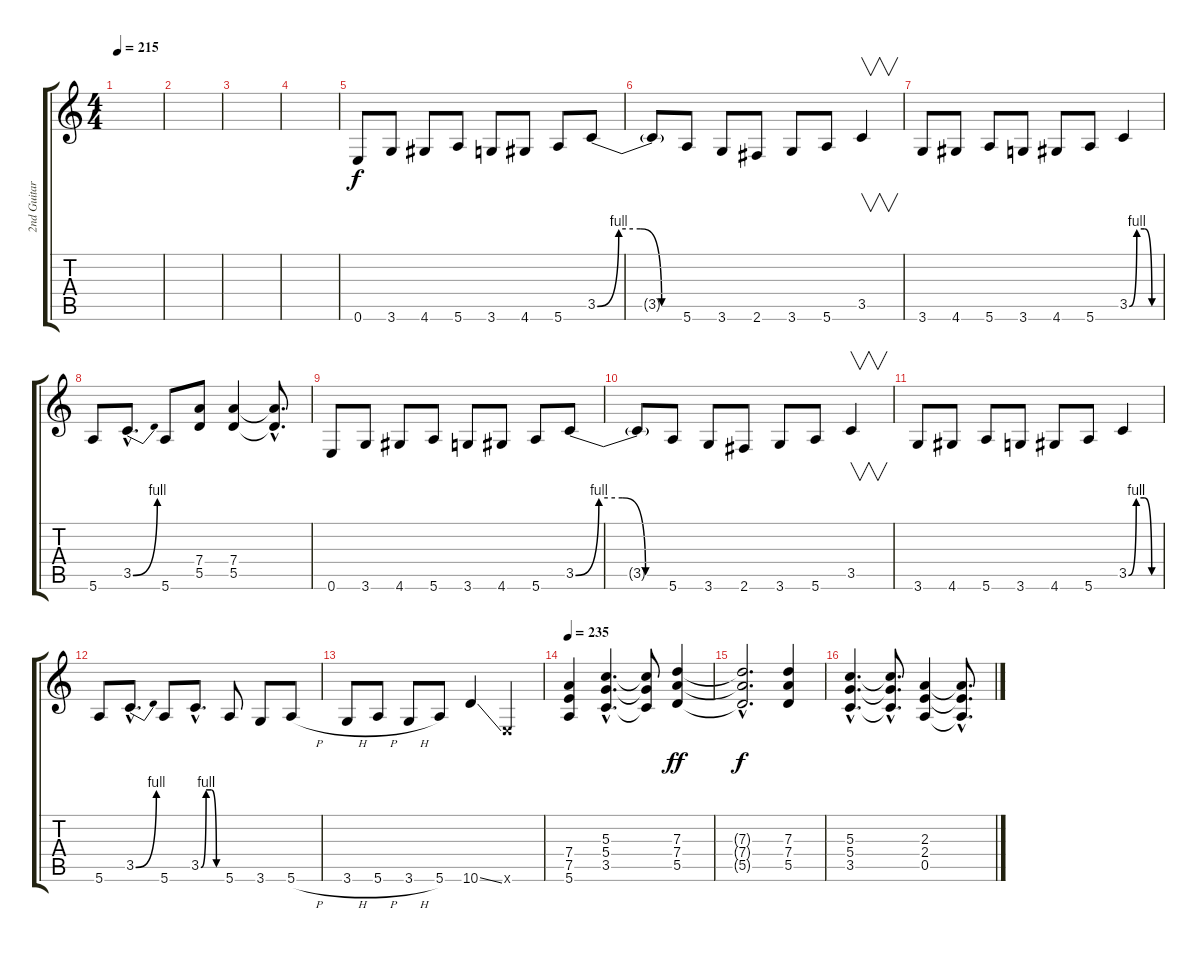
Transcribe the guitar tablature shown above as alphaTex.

\track ("2nd Guitar" "2nd Guitar") {instrument overdrivenguitar}
\staff {score tabs}
\tuning (E4 B3 G3 D3 A2 E2) {hide}
\ts (4 4)
\tempo 215
\clef g2
\ks c
|
|
|
|
0.6.8 3.6.8 4.6.8 5.6.8 3.6.8 4.6.8 5.6.8 3.5{be (custom 0 0 15 4 30 4 45 0 60 0)}.8 |
3.5{t}.8 5.6.8 3.6.8 2.6.8 3.6.8 5.6.8 3.5.4{v} |
3.6.8 4.6.8 5.6.8 3.6.8 4.6.8 5.6.8 3.5{be (custom 0 0 15 4 30 4 45 0 60 0)}.4 |
5.6.8 3.5{be (bend 0 0 60 4) hac}.8{d} 5.6.8 (7.4 5.5).8 (7.4 5.5).4 (7.4{hac t} 5.5{hac t}).8{d} |
0.6.8 3.6.8 4.6.8 5.6.8 3.6.8 4.6.8 5.6.8 3.5{be (custom 0 0 15 4 30 4 45 0 60 0)}.8 |
3.5{t}.8 5.6.8 3.6.8 2.6.8 3.6.8 5.6.8 3.5.4{v} |
3.6.8 4.6.8 5.6.8 3.6.8 4.6.8 5.6.8 3.5{be (custom 0 0 15 4 30 4 45 0 60 0)}.4 |
5.6.8 3.5{be (bend 0 0 60 4) hac}.8{d} 5.6.8 3.5{be (custom 0 0 15 4 30 4 45 0 60 0) hac}.8{d} 5.6.8 3.6.8 5.6{h}.8 |
3.6{h}.8 5.6{h}.8 3.6{h}.8 5.6.8 10.6{ss}.4 0.6{x}.4 |
\tempo 230
\tempo 235
(7.4 7.5 5.6).4 (5.3{hac} 5.4{hac} 3.5{hac}).4{d} (5.3{t} 5.4{t} 3.5{t}).8 (7.3 7.4 5.5).4{dy ff} |
(7.3{hac t} 7.4{hac t} 5.5{hac t}).2{d dy f} (7.3 7.4 5.5).4 |
(5.3{hac} 5.4{hac} 3.5{hac}).4{d} (5.3{hac t} 5.4{hac t} 3.5{hac t}).8{d} (2.3 2.4 0.5).4 (2.3{hac t} 2.4{hac t} 0.5{hac t}).8{d}
